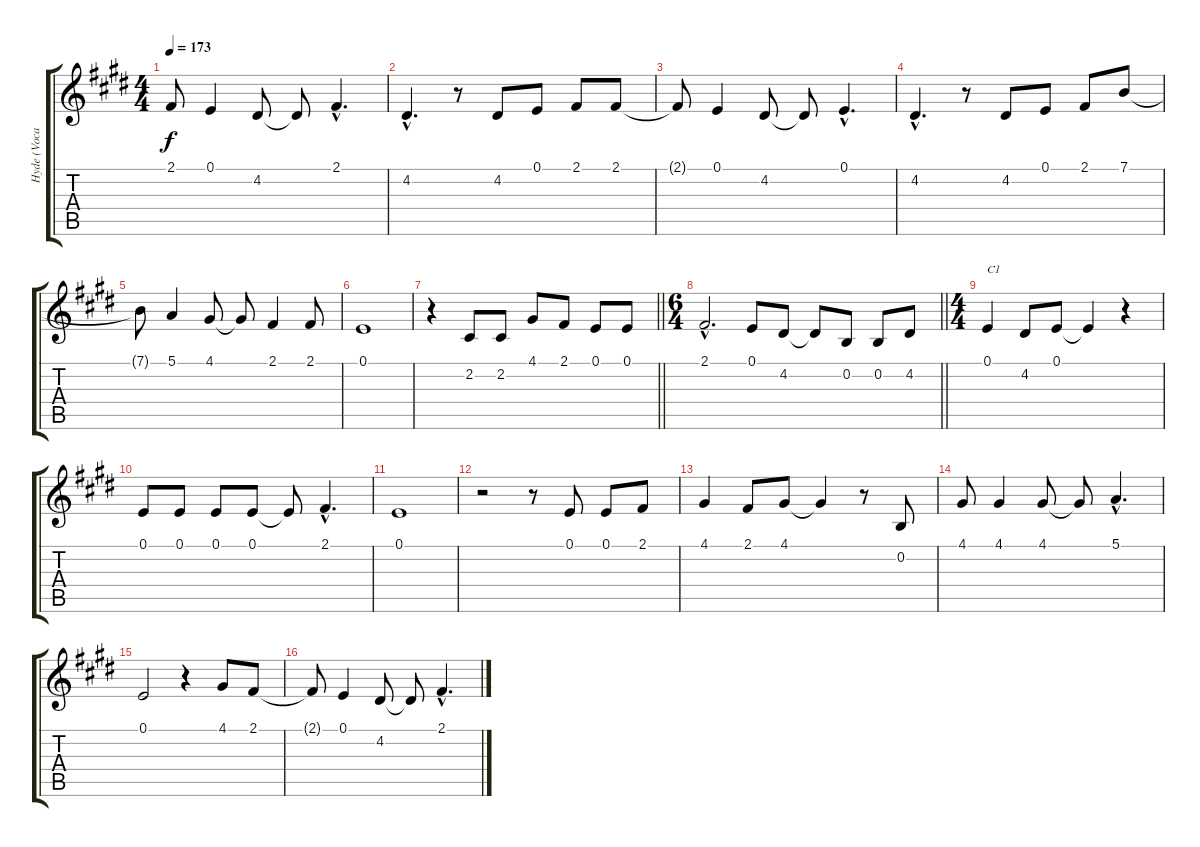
\track ("Hyde (Vocals)" "Hyde (Voca") {instrument trombone}
\staff {score tabs}
\tuning (E4 B3 G3 D3 A2 E2) {hide}
\ts (4 4)
\tempo 173
\clef g2
\ks e
2.1{t}.8{dy f} 0.1.4 4.2.8 4.2{t}.8 2.1{hac}.4{d} |
4.2{hac}.4{d} r.8 4.2.8 0.1.8 2.1.8 2.1.8 |
2.1{t}.8 0.1.4 4.2.8 4.2{t}.8 0.1{hac}.4{d} |
4.2{hac}.4{d} r.8 4.2.8 0.1.8 2.1.8 7.1.8 |
7.1{t}.8 5.1.4 4.1.8 4.1{t}.8 2.1.4 2.1.8 |
0.1.1 |
\barLineRight lightlight
r.4 2.2.8 2.2.8 4.1.8 2.1.8 0.1.8 0.1.8 |
\ts (6 4)
\barLineRight lightlight
2.1{hac}.2{d} 0.1.8 4.2.8 4.2{t}.8 0.2.8 0.2.8 4.2.8 |
\ts (4 4)
0.1.4{txt "C1"} 4.2.8 0.1.8 0.1{t}.4 r.4 |
0.1.8 0.1.8 0.1.8 0.1.8 0.1{t}.8 2.1{hac}.4{d} |
0.1.1 |
r.2 r.8 0.1.8 0.1.8 2.1.8 |
4.1.4 2.1.8 4.1.8 4.1{t}.4 r.8 0.2.8 |
4.1.8 4.1.4 4.1.8 4.1{t}.8 5.1{hac}.4{d} |
0.1.2 r.4 4.1.8 2.1.8 |
2.1{t}.8 0.1.4 4.2.8 4.2{t}.8 2.1{hac}.4{d}
